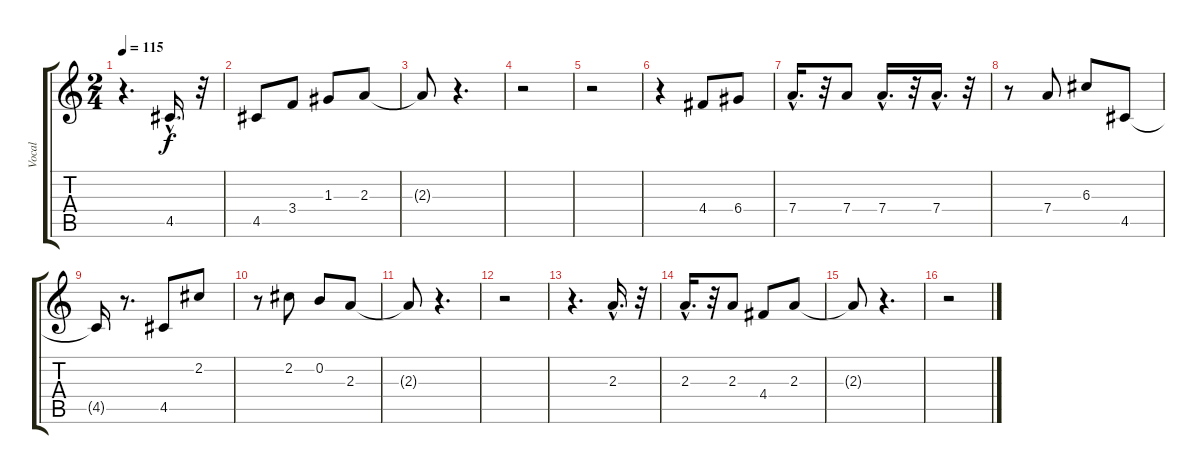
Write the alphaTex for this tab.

\track ("Vocal" "Vocal") {instrument fretlessbass}
\staff {score tabs}
\tuning (E4 B3 G3 D3 A2 E2) {hide}
\ts (2 4)
\tempo 115
\clef g2
\ks c
r.4{d dy f} 4.5{hac}.16{d} r.32 |
4.5.8 3.4.8 1.3.8 2.3.8 |
2.3{t}.8 r.4{d} |
r.2 |
r.2 |
r.4 4.4.8 6.4.8 |
7.4{hac}.16{d} r.32 7.4.8 7.4{hac}.16{d} r.32 7.4{hac}.16{d} r.32 |
r.8 7.4.8 6.3.8 4.5.8 |
4.5{t}.16 r.8{d} 4.5.8 2.2.8 |
r.8 2.2.8 0.2.8 2.3.8 |
2.3{t}.8 r.4{d} |
r.2 |
r.4{d} 2.3{hac}.16{d} r.32 |
2.3{hac}.16{d} r.32 2.3.8 4.4.8 2.3.8 |
2.3{t}.8 r.4{d} |
r.2
